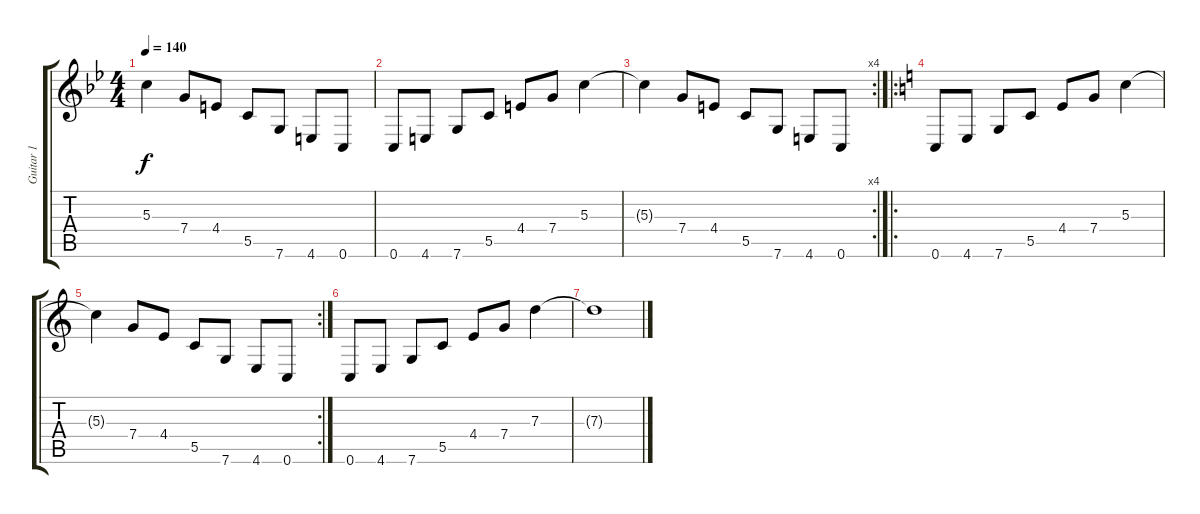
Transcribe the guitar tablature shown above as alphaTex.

\track ("Guitar 1" "Guitar 1") {instrument overdrivenguitar}
\staff {score tabs}
\tuning (E4 C4 G3 C3 G2 C2) {hide}
\ts (4 4)
\tempo 140
\clef g2
\ks gminor
5.3{t}.4{dy f} 7.4.8 4.4.8 5.5.8 7.6.8 4.6.8 0.6.8 |
0.6.8 4.6.8 7.6.8 5.5.8 4.4.8 7.4.8 5.3.4 |
\rc 4
5.3{t}.4 7.4.8 4.4.8 5.5.8 7.6.8 4.6.8 0.6.8 |
\ro
\ks c
0.6.8 4.6.8 7.6.8 5.5.8 4.4.8 7.4.8 5.3.4 |
\rc 2
5.3{t}.4 7.4.8 4.4.8 5.5.8 7.6.8 4.6.8 0.6.8 |
0.6.8 4.6.8 7.6.8 5.5.8 4.4.8 7.4.8 7.3.4 |
7.3{t}.1
